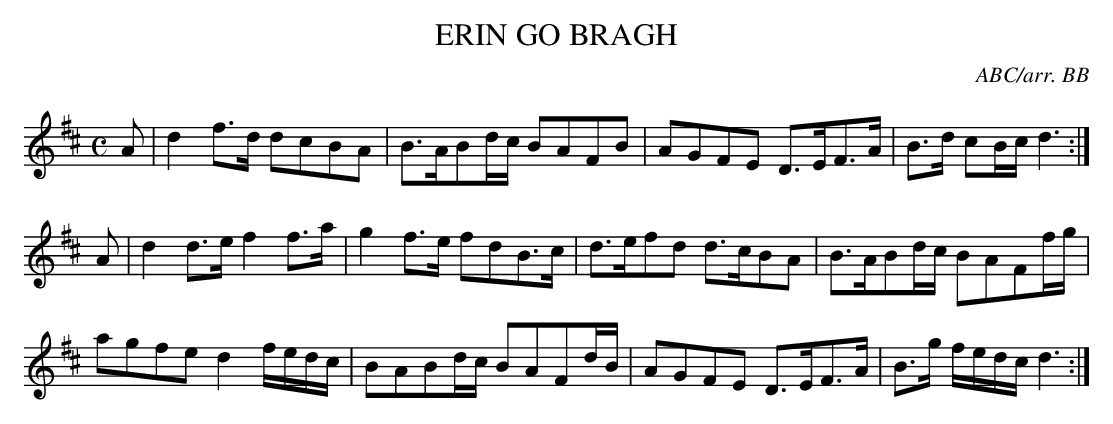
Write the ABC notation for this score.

X:1
T:ERIN GO BRAGH
C:ABC/arr. BB
Y:"Irish". Translation = "Ireland Forever".
had other ideas for it, since a march wouldn't have so many
16th notes or a fermata (on the |F2| in measure 10 in the
source, removed here).
M:C
L:1/8
K:D
A|d2f>d dcBA|B>ABd/c/ BAFB|AGFE D>EF>A|B>d cB/c/ d3 :|
A|d2d>e f2f>a|g2f>e fdB>c|d>efd d>cBA|B>ABd/c/ BAFf/g/|
agfe d2 f/e/d/c/|BABd/c/ BAFd/B/|AGFE D>EF>A|B>g f/e/d/c/ d3 :|
